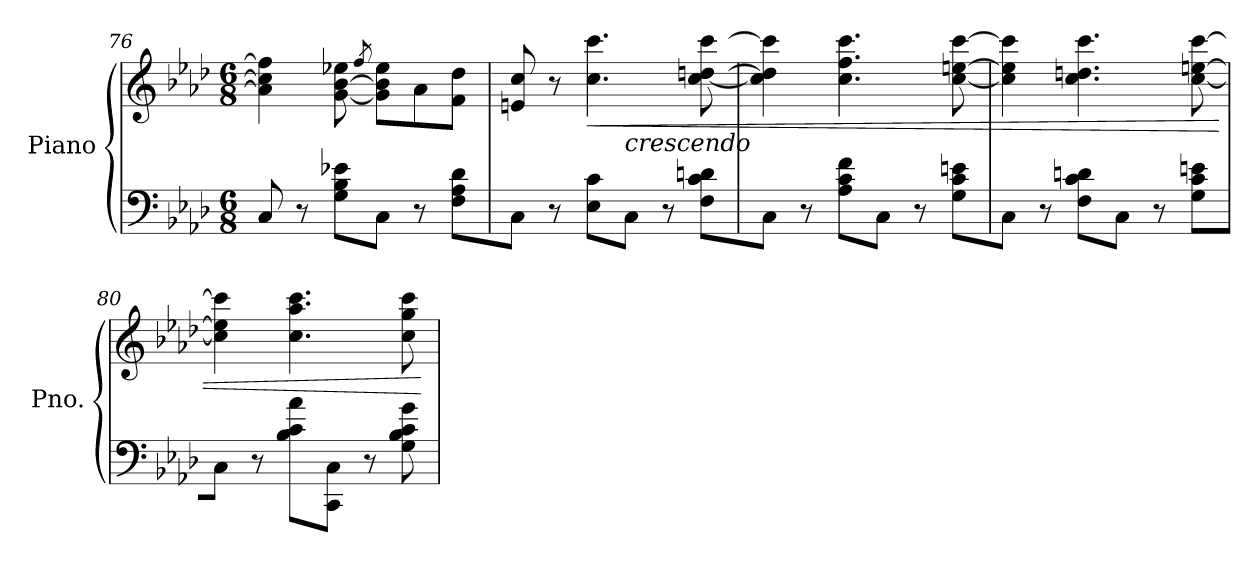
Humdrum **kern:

**kern	**kern	**dynam
*part1	*part1	*part1
*staff2	*staff1	*staff1/2
*I"Piano	*	*
*I'Pno.	*	*
!!LO:LB:g=z
*clefF4	*clefG2	*
*k[b-e-a-d-]	*k[b-e-a-d-]	*
*M6/8	*M6/8	*
=76	=76	=76
8C/	4a-\] 4cc\] 4ff\]	.
8r	.	.
8G\ 8B-\ 8e-X\L	[8g\ [8b-\ 8ee-X\	.
.	8qff/	.
8C\J	8g\] 8b-\] 8ee-\L	.
8r	8a-\	.
8F\ 8A-\ 8d-\L	8f\ 8dd-\J	.
=77	=77	=77
8C\J	8en/ 8cc/	.
8r	8r	.
!	!	!LO:HP:b
8E-\ 8c\L	4.cc\ 4.ccc\	<
!LO:TX:a:i:t=crescendo	!	!
8C\J	.	.
8r	.	.
8F\ 8c\ 8dn\L	[8cc\ [8ddn\ [8ccc\	.
=78	=78	=78
8C\J	4cc\] 4dd\] 4ccc\]	.
8r	.	.
8A-\ 8c\ 8f\L	4.cc\ 4.ff\ 4.ccc\	.
8C\J	.	.
8r	.	.
8G\ 8c\ 8en\L	[8cc\ [8een\ [8ccc\	.
=79	=79	=79
8C\J	4cc\] 4ee\] 4ccc\]	.
8r	.	.
8F\ 8c\ 8dn\L	4.cc\ 4.ddn\ 4.ccc\	.
8C\J	.	.
8r	.	.
8G\ 8c\ 8en\L	[8cc\ [8een\ [8ccc\	.
=80	=80	=80
8C\J	4cc\] 4ee\] 4ccc\]	.
8r	.	.
8B-\ 8c\ 8a-\L	4.cc\ 4.aa-\ 4.ccc\	.
8CC\ 8C\J	.	.
8r	.	.
8G\ 8B-\ 8c\ 8g\	8cc\ 8gg\ 8ccc\	.
.	.	[
=	=	=
*-	*-	*-
